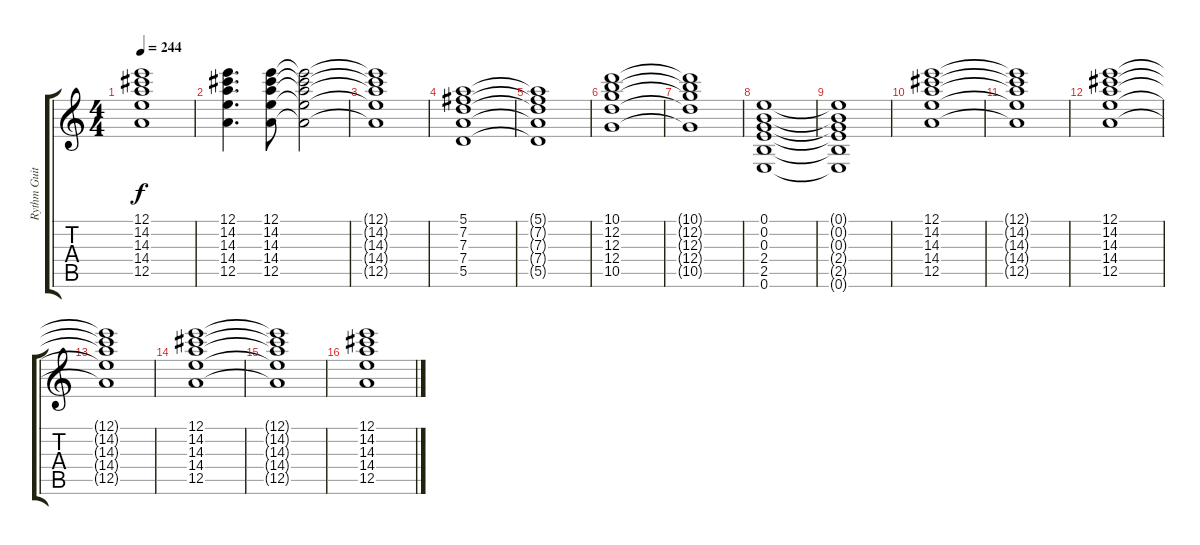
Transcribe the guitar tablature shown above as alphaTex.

\track ("Rythm Guitar 4 (Strumming/Fills)" "Rythm Guit") {instrument electricguitarclean}
\staff {score tabs}
\tuning (E4 B3 G3 D3 A2 E2) {hide}
\ts (4 4)
\tempo 244
\clef g2
\ks c
(12.1{t} 14.2{t} 14.3{t} 14.4{t} 12.5{t}).1{dy f} |
(12.1 14.2 14.3 14.4 12.5).4{d} (12.1 14.2 14.3 14.4 12.5).8 (12.1{t} 14.2{t} 14.3{t} 14.4{t} 12.5{t}).2 |
(12.1{t} 14.2{t} 14.3{t} 14.4{t} 12.5{t}).1 |
(5.1 7.2 7.3 7.4 5.5).1 |
(5.1{t} 7.2{t} 7.3{t} 7.4{t} 5.5{t}).1 |
(10.1 12.2 12.3 12.4 10.5).1 |
(10.1{t} 12.2{t} 12.3{t} 12.4{t} 10.5{t}).1 |
(0.1 0.2 0.3 2.4 2.5 0.6).1 |
(0.1{t} 0.2{t} 0.3{t} 2.4{t} 2.5{t} 0.6{t}).1 |
(12.1 14.2 14.3 14.4 12.5).1 |
(12.1{t} 14.2{t} 14.3{t} 14.4{t} 12.5{t}).1 |
(12.1 14.2 14.3 14.4 12.5).1 |
(12.1{t} 14.2{t} 14.3{t} 14.4{t} 12.5{t}).1 |
(12.1 14.2 14.3 14.4 12.5).1 |
(12.1{t} 14.2{t} 14.3{t} 14.4{t} 12.5{t}).1 |
(12.1 14.2 14.3 14.4 12.5).1
